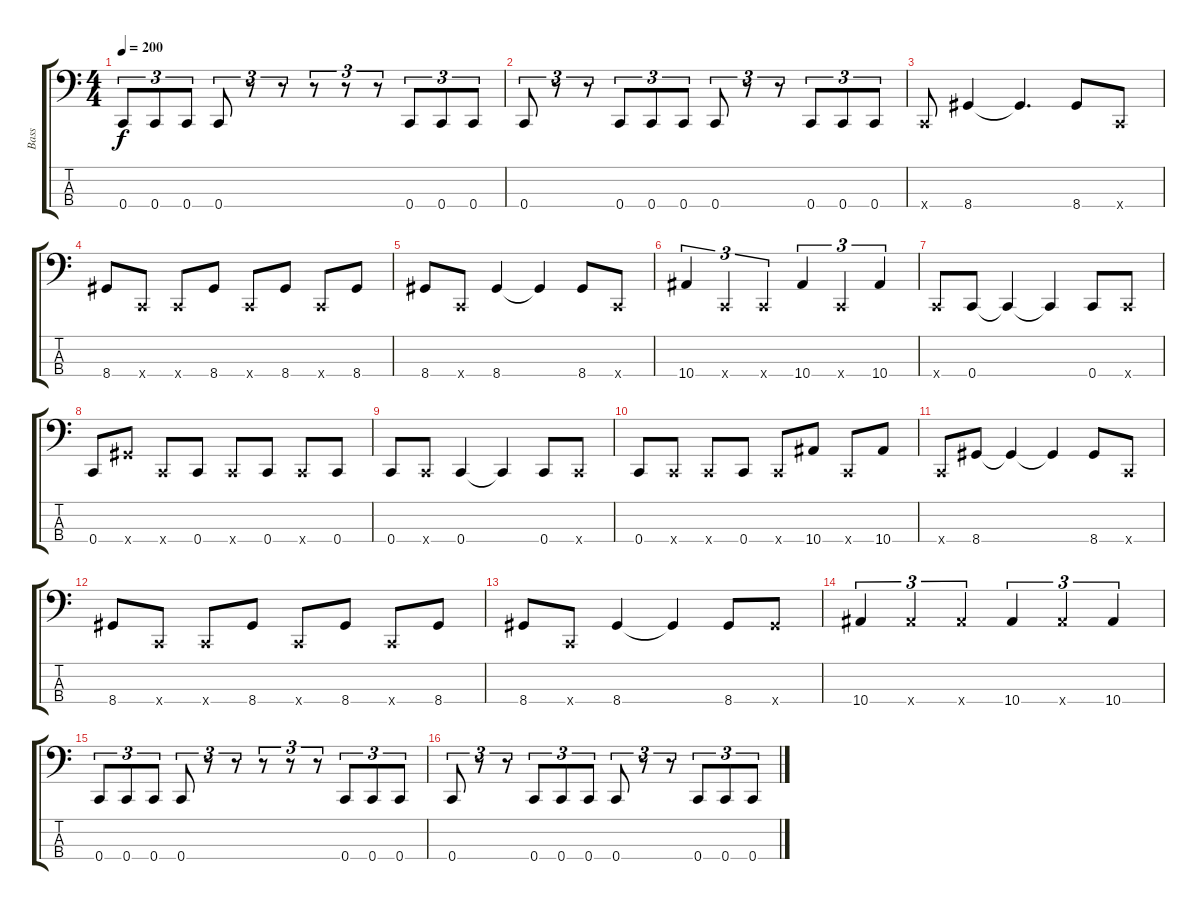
\track ("Bass" "Bass") {instrument electricbasspick}
\staff {score tabs}
\tuning (F2 C2 G1 C1) {hide}
\ts (4 4)
\tempo 200
\clef f4
\ks c
0.4.8{tu (3 2) dy f} 0.4.8{tu (3 2)} 0.4.8{tu (3 2)} 0.4.8{tu (3 2)} r.8{tu (3 2)} r.8{tu (3 2)} r.8{tu (3 2)} r.8{tu (3 2)} r.8{tu (3 2)} 0.4.8{tu (3 2)} 0.4.8{tu (3 2)} 0.4.8{tu (3 2)} |
0.4.8{tu (3 2)} r.8{tu (3 2)} r.8{tu (3 2)} 0.4.8{tu (3 2)} 0.4.8{tu (3 2)} 0.4.8{tu (3 2)} 0.4.8{tu (3 2)} r.8{tu (3 2)} r.8{tu (3 2)} 0.4.8{tu (3 2)} 0.4.8{tu (3 2)} 0.4.8{tu (3 2)} |
0.4{x}.8{instrument slapbass1} 8.4.4 8.4{t}.4{d} 8.4.8 0.4{x}.8 |
8.4.8 0.4{x}.8 0.4{x}.8 8.4.8 0.4{x}.8 8.4.8 0.4{x}.8 8.4.8 |
8.4.8 0.4{x}.8 8.4.4 8.4{t}.4 8.4.8 0.4{x}.8 |
10.4.4{tu (3 2)} 0.4{x}.4{tu (3 2)} 0.4{x}.4{tu (3 2)} 10.4.4{tu (3 2)} 0.4{x}.4{tu (3 2)} 10.4.4{tu (3 2)} |
0.4{x}.8 0.4.8 0.4{t}.4 0.4{t}.4 0.4.8 0.4{x}.8 |
0.4.8 8.4{x}.8 0.4{x}.8 0.4.8 0.4{x}.8 0.4.8 0.4{x}.8 0.4.8 |
0.4.8 0.4{x}.8 0.4.4 0.4{t}.4 0.4.8 0.4{x}.8 |
0.4.8 0.4{x}.8 0.4{x}.8 0.4.8 0.4{x}.8 10.4.8 0.4{x}.8 10.4.8 |
0.4{x}.8 8.4.8 8.4{t}.4 8.4{t}.4 8.4.8 0.4{x}.8 |
8.4.8 0.4{x}.8 0.4{x}.8 8.4.8 0.4{x}.8 8.4.8 0.4{x}.8 8.4.8 |
8.4.8 0.4{x}.8 8.4.4 8.4{t}.4 8.4.8 8.4{x}.8 |
10.4.4{tu (3 2)} 10.4{x}.4{tu (3 2)} 10.4{x}.4{tu (3 2)} 10.4.4{tu (3 2)} 10.4{x}.4{tu (3 2)} 10.4.4{tu (3 2)} |
0.4.8{tu (3 2) instrument electricbasspick} 0.4.8{tu (3 2)} 0.4.8{tu (3 2)} 0.4.8{tu (3 2)} r.8{tu (3 2)} r.8{tu (3 2)} r.8{tu (3 2)} r.8{tu (3 2)} r.8{tu (3 2)} 0.4.8{tu (3 2)} 0.4.8{tu (3 2)} 0.4.8{tu (3 2)} |
0.4.8{tu (3 2)} r.8{tu (3 2)} r.8{tu (3 2)} 0.4.8{tu (3 2)} 0.4.8{tu (3 2)} 0.4.8{tu (3 2)} 0.4.8{tu (3 2)} r.8{tu (3 2)} r.8{tu (3 2)} 0.4.8{tu (3 2)} 0.4.8{tu (3 2)} 0.4.8{tu (3 2)}
